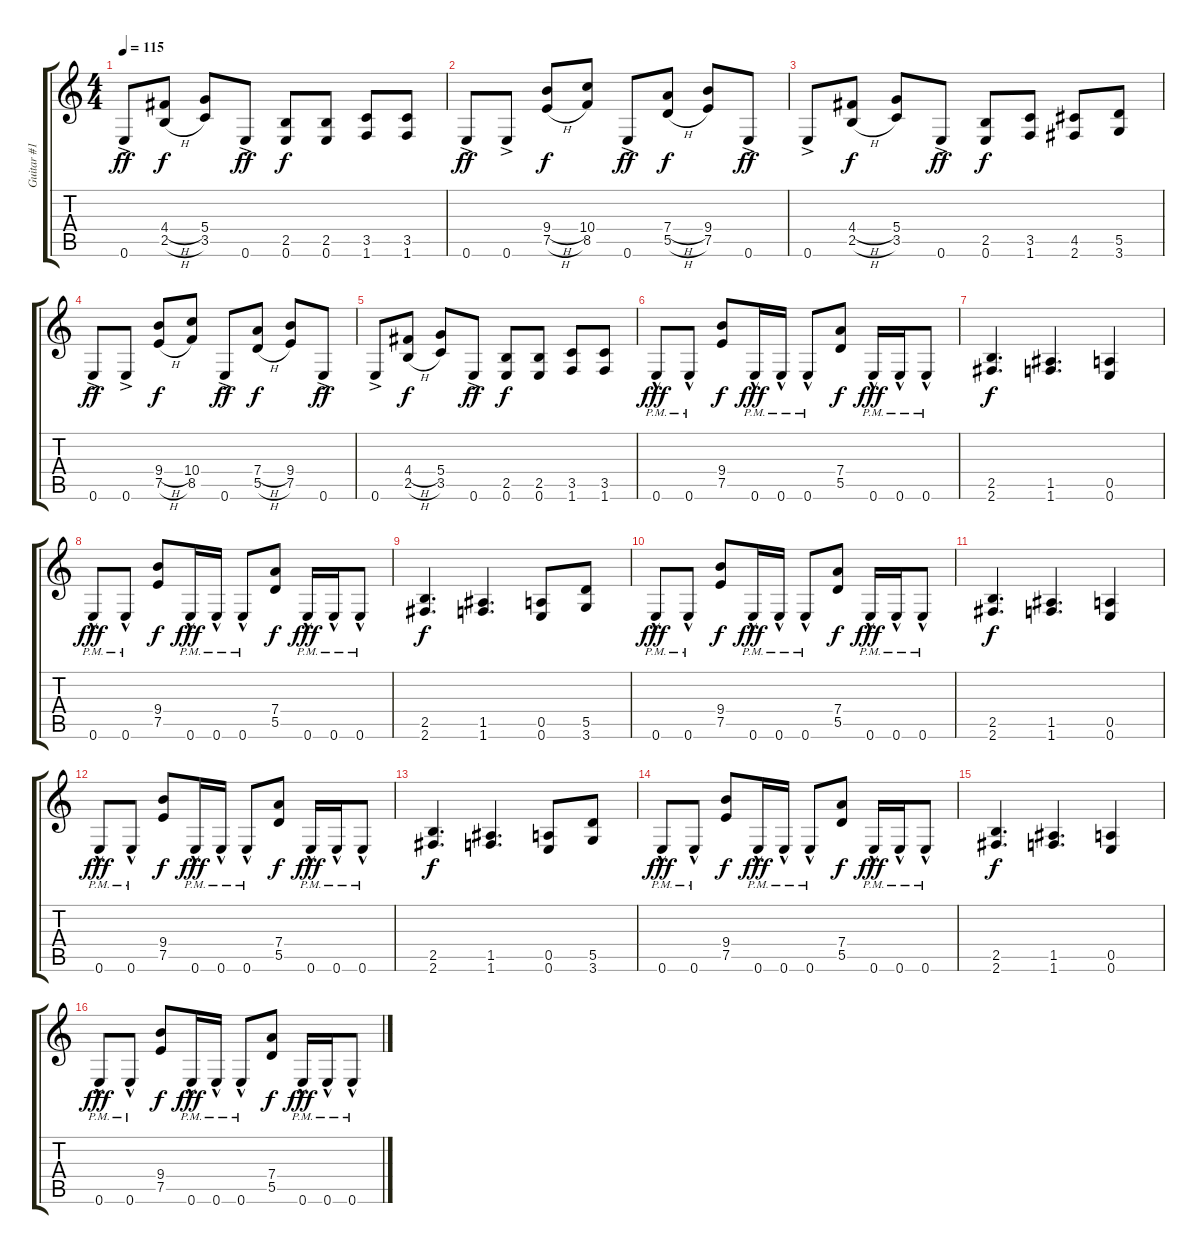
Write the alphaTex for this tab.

\track ("Guitar #1" "Guitar #1") {instrument distortionguitar}
\staff {score tabs}
\tuning (E4 B3 G3 D3 A2 E2) {hide}
\ts (4 4)
\tempo 115
\clef g2
\ks c
0.6{ac}.8{dy ff} (4.4{h} 2.5{h}).8{dy f} (5.4 3.5).8 0.6{ac}.8{dy ff} (2.5 0.6).8{dy f} (2.5 0.6).8 (3.5 1.6).8 (3.5 1.6).8 |
0.6{ac}.8{dy ff} 0.6{ac}.8 (9.4{h} 7.5{h}).8{dy f} (10.4 8.5).8 0.6{ac}.8{dy ff} (7.4{h} 5.5{h}).8{dy f} (9.4 7.5).8 0.6{ac}.8{dy ff} |
0.6{ac}.8 (4.4{h} 2.5{h}).8{dy f} (5.4 3.5).8 0.6{ac}.8{dy ff} (2.5 0.6).8{dy f} (3.5 1.6).8 (4.5 2.6).8 (5.5 3.6).8 |
0.6{ac}.8{dy ff} 0.6{ac}.8 (9.4{h} 7.5{h}).8{dy f} (10.4 8.5).8 0.6{ac}.8{dy ff} (7.4{h} 5.5{h}).8{dy f} (9.4 7.5).8 0.6{ac}.8{dy ff} |
0.6{ac}.8 (4.4{h} 2.5{h}).8{dy f} (5.4 3.5).8 0.6{ac}.8{dy ff} (2.5 0.6).8{dy f} (2.5 0.6).8 (3.5 1.6).8 (3.5 1.6).8 |
0.6{hac pm}.8{dy fff} 0.6{hac pm}.8 (9.4 7.5).8{dy f} 0.6{hac pm}.16{dy fff} 0.6{hac pm}.16 0.6{hac pm}.8 (7.4 5.5).8{dy f} 0.6{hac pm}.16{dy fff} 0.6{hac pm}.16 0.6{hac pm}.8 |
(2.5 2.6).4{d dy f} (1.5 1.6).4{d} (0.5 0.6).4 |
0.6{hac pm}.8{dy fff} 0.6{hac pm}.8 (9.4 7.5).8{dy f} 0.6{hac pm}.16{dy fff} 0.6{hac pm}.16 0.6{hac pm}.8 (7.4 5.5).8{dy f} 0.6{hac pm}.16{dy fff} 0.6{hac pm}.16 0.6{hac pm}.8 |
(2.5 2.6).4{d dy f} (1.5 1.6).4{d} (0.5 0.6).8 (5.5 3.6).8 |
0.6{hac pm}.8{dy fff} 0.6{hac pm}.8 (9.4 7.5).8{dy f} 0.6{hac pm}.16{dy fff} 0.6{hac pm}.16 0.6{hac pm}.8 (7.4 5.5).8{dy f} 0.6{hac pm}.16{dy fff} 0.6{hac pm}.16 0.6{hac pm}.8 |
(2.5 2.6).4{d dy f} (1.5 1.6).4{d} (0.5 0.6).4 |
0.6{hac pm}.8{dy fff} 0.6{hac pm}.8 (9.4 7.5).8{dy f} 0.6{hac pm}.16{dy fff} 0.6{hac pm}.16 0.6{hac pm}.8 (7.4 5.5).8{dy f} 0.6{hac pm}.16{dy fff} 0.6{hac pm}.16 0.6{hac pm}.8 |
(2.5 2.6).4{d dy f} (1.5 1.6).4{d} (0.5 0.6).8 (5.5 3.6).8 |
0.6{hac pm}.8{dy fff} 0.6{hac pm}.8 (9.4 7.5).8{dy f} 0.6{hac pm}.16{dy fff} 0.6{hac pm}.16 0.6{hac pm}.8 (7.4 5.5).8{dy f} 0.6{hac pm}.16{dy fff} 0.6{hac pm}.16 0.6{hac pm}.8 |
(2.5 2.6).4{d dy f} (1.5 1.6).4{d} (0.5 0.6).4 |
0.6{hac pm}.8{dy fff} 0.6{hac pm}.8 (9.4 7.5).8{dy f} 0.6{hac pm}.16{dy fff} 0.6{hac pm}.16 0.6{hac pm}.8 (7.4 5.5).8{dy f} 0.6{hac pm}.16{dy fff} 0.6{hac pm}.16 0.6{hac pm}.8
